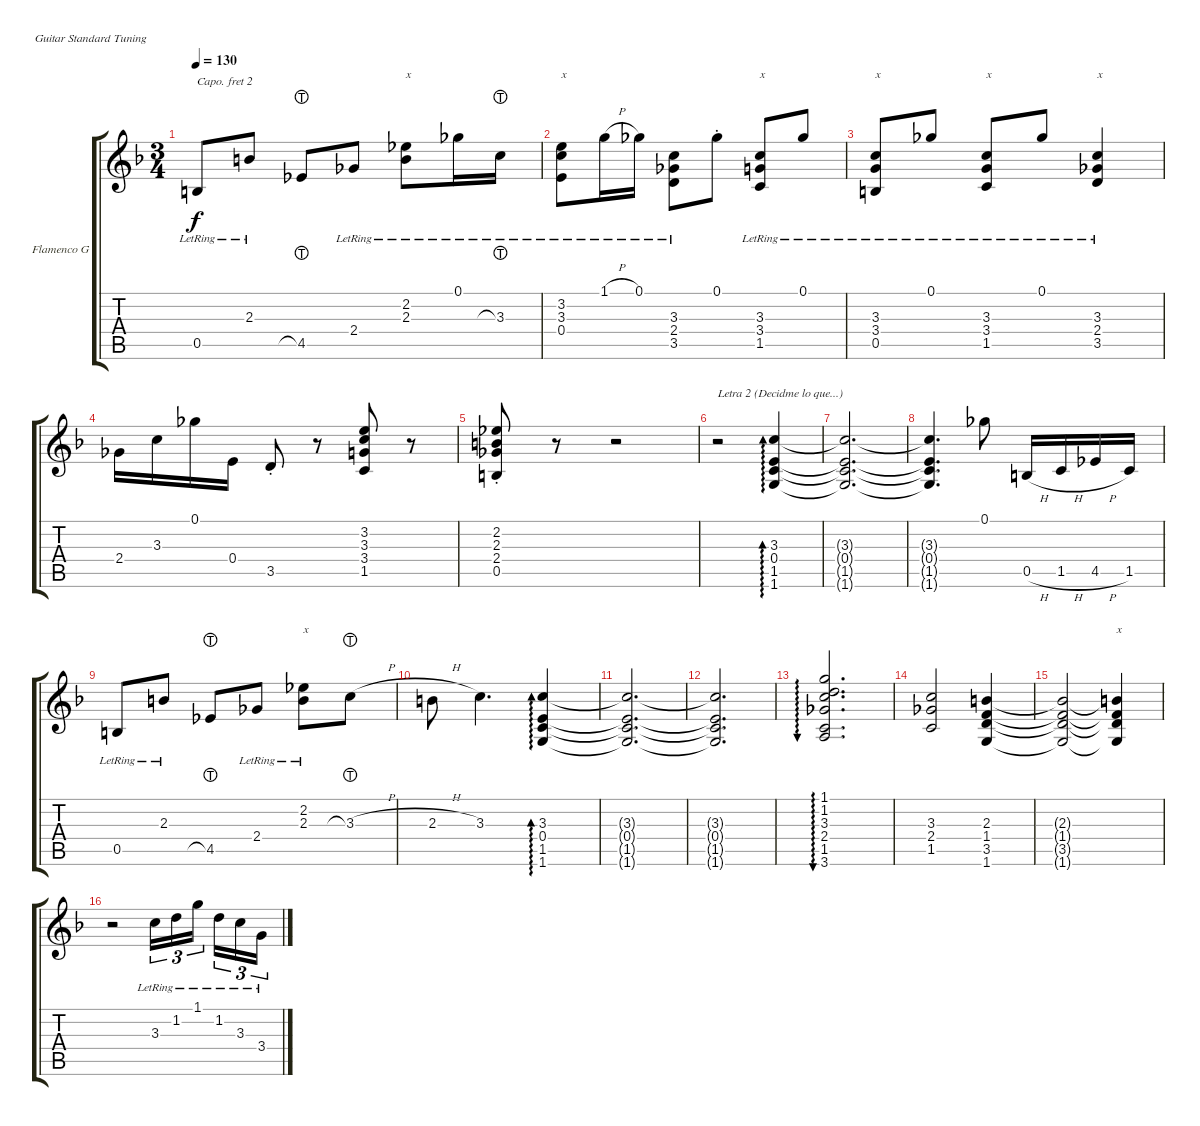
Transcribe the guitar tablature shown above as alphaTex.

\defaultSystemsLayout 4
\bracketExtendMode groupsimilarinstruments
\firstSystemTrackNameOrientation horizontal
\otherSystemsTrackNameOrientation horizontal
\track ("Flamenco Guitar" "Flamenco G") {instrument acousticguitarnylon}
\staff {score tabs}
\capo 2
\tuning (E4 B3 G3 D3 A2 E2)
\ts (3 4)
\tempo 130
\clef g2
\ks f
0.5{lr}.8{dy f} 2.3{lr}.8 4.5{lht}.8 2.4{lr}.8 (2.3{lr} 2.2{lr}).8{txt "x"} 0.1{lr}.16 3.3{lht lr}.16 |
(0.4{lr} 3.3{lr} 3.2{lr}).8{txt "x"} 1.1{h lr}.16 0.1{lr}.16 (3.5{lr} 2.4{lr} 3.3{lr}).8 0.1{st}.8 (1.5{lr} 3.3{lr} 3.4{lr}).8{txt "x"} 0.1{lr}.8 |
(0.5{lr} 3.4{lr} 3.3{lr}).8{txt "x"} 0.1{lr}.8 (1.5{lr} 3.4{lr} 3.3{lr}).8{txt "x"} 0.1{lr}.8 (3.5{lr} 2.4{lr} 3.3{lr}).4{txt "x"} |
2.4.16 3.3.16 0.1.16 0.4.16 3.5{st}.8 r.8 (1.5 3.4 3.3 3.2).8 r.8 |
(2.2 2.3 2.4 0.5{st}).8 r.8 r.2 |
r.2{txt "Letra 2 (Decidme lo que...)"} (1.6 1.5 0.4 3.3).4{ad 0} |
(3.3{t} 0.4{t} 1.5{t} 1.6{t}).2{d} |
(1.6{t} 1.5{t} 0.4{t} 3.3{t}).4{d} 0.1.8 0.5{h}.16 1.5{h}.16 4.5{h}.16 1.5.16 |
0.5{lr}.8 2.3{lr}.8 4.5{lht}.8 2.4{lr}.8 (2.3{lr} 2.2{lr}).8{txt "x"} 3.3{h lht}.8 |
2.3{h}.8 3.3.4{d} (1.6 1.5 0.4 3.3).4{ad 0} |
(3.3{t} 0.4{t} 1.5{t} 1.6{t}).2{d} |
(1.6{t} 1.5{t} 0.4{t} 3.3{t}).2{d} |
(1.1 1.2 3.3 2.4 1.5 3.6).2{d au 0} |
(3.3 2.4 1.5).2 (1.6 3.5 1.4 2.3).4 |
(2.3{t} 1.4{t} 3.5{t} 1.6{t}).2 (1.6{t} 3.5{t} 1.4{t} 2.3{t}).4{txt "x"} |
r.2 3.3{lr}.16{tu (3 2)} 1.2{lr}.16{tu (3 2)} 1.1{lr}.16{tu (3 2)} 1.2{lr}.16{tu (3 2)} 3.3{lr}.16{tu (3 2)} 3.4{lr}.16{tu (3 2)}
